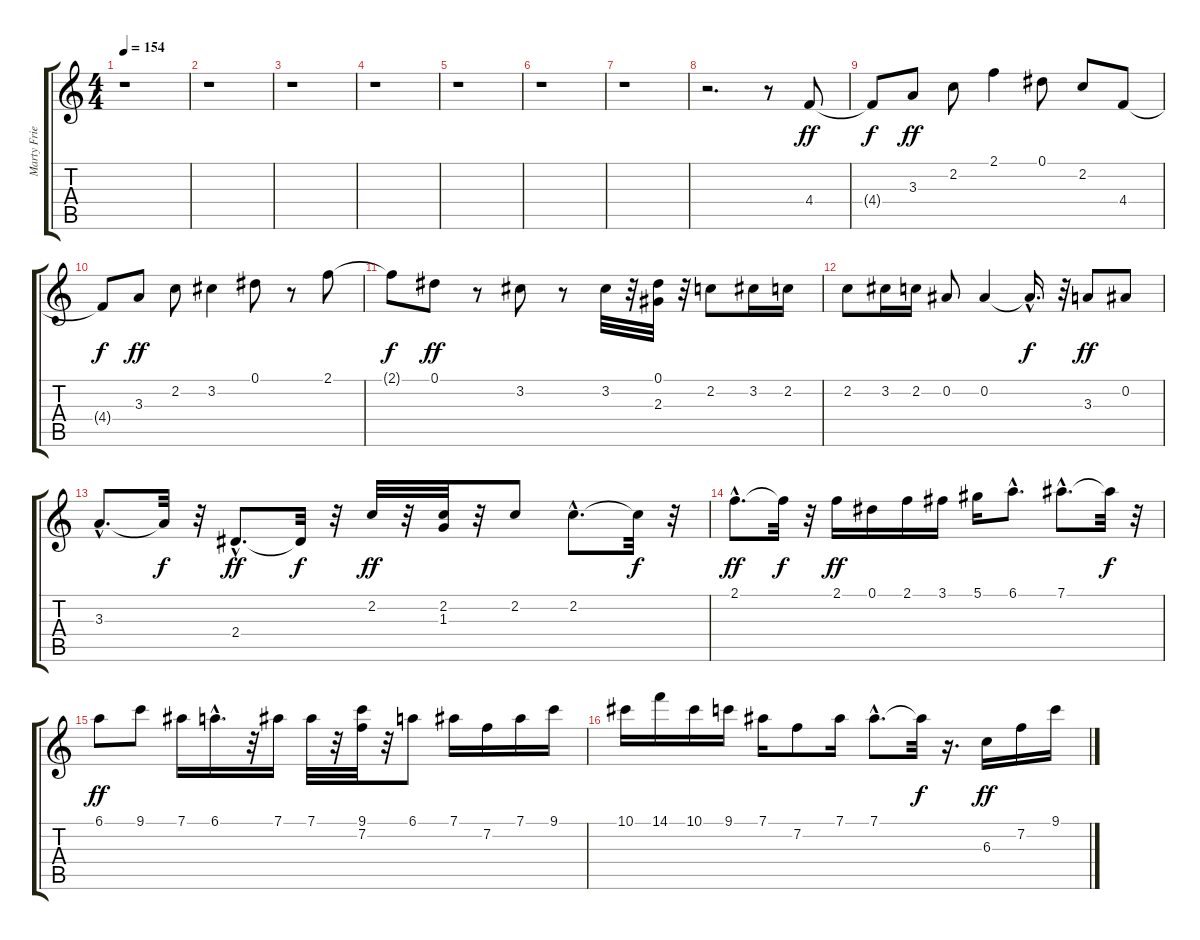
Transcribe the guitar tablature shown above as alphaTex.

\track ("Marty Friedman" "Marty Frie") {instrument distortionguitar}
\staff {score tabs}
\tuning (Eb4 Bb3 Gb3 Db3 Ab2 Eb2) {hide}
\ts (4 4)
\tempo 154
\clef g2
\ks c
r.1{dy ff} |
r.1 |
r.1 |
r.1 |
r.1 |
r.1 |
r.1 |
r.2{d} r.8 4.4.8 |
4.4{t}.8{dy f} 3.3.8{dy ff} 2.2.8 2.1.4 0.1.8 2.2.8 4.4.8 |
4.4{t}.8{dy f} 3.3.8{dy ff} 2.2.8 3.2.4 0.1.8 r.8 2.1.8 |
2.1{t}.8{dy f} 0.1.8{dy ff} r.8 3.2.8 r.8 3.2.32 r.32 (0.1 2.3).32 r.32 2.2.8 3.2.16 2.2.16 |
2.2.8 3.2.16 2.2.16 0.2.8 0.2.4 0.2{hac t}.16{d dy f} r.32 3.3.8{dy ff} 0.2.8 |
3.3{hac}.8{d} 3.3{t}.32{dy f} r.32 2.4{hac}.8{d dy ff} 2.4{t}.32{dy f} r.32 2.2.32{dy ff} r.32 (2.2 1.3).32 r.32 2.2.8 2.2{hac}.8{d} 2.2{t}.32{dy f} r.32 |
2.1{hac}.8{d dy ff} 2.1{t}.32{dy f} r.32 2.1.16{dy ff} 0.1.16 2.1.16 3.1.16 5.1.16 6.1{hac}.8{d} 7.1{hac}.8{d} 7.1{t}.32{dy f} r.32 |
6.1.8{dy ff} 9.1.8 7.1.16 6.1{hac}.16{d} r.32 7.1.16 7.1.32 r.32 (9.1 7.2).32 r.32 6.1.8 7.1.16 7.2.16 7.1.16 9.1.16 |
10.1.16 14.1.16 10.1.16 9.1.16 7.1.16 7.2.8 7.1.16 7.1{hac}.8{d} 7.1{t}.32{dy f} r.16{d} 6.3.16{dy ff} 7.2.16 9.1.16
